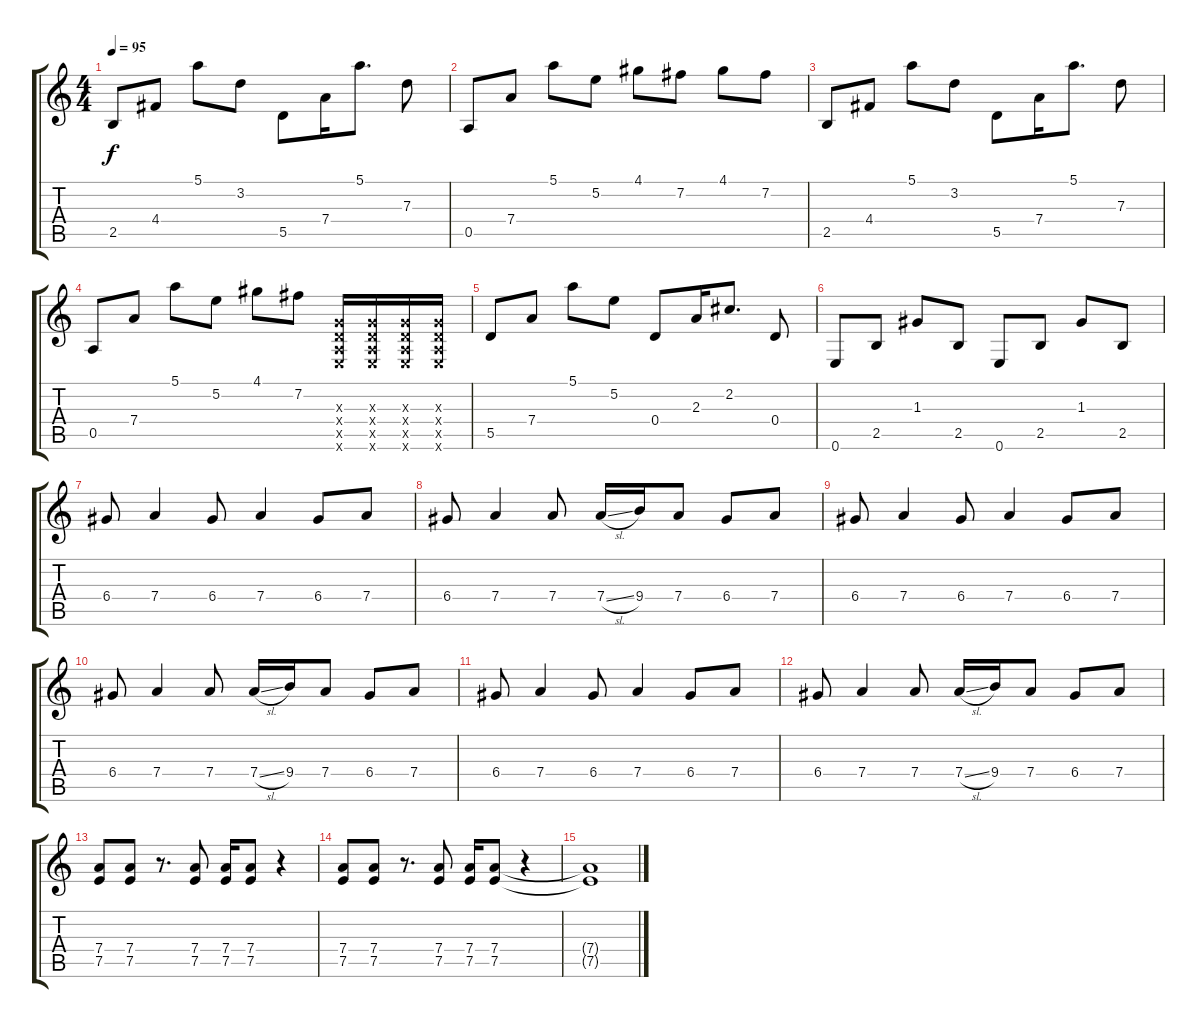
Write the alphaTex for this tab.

\track "" {instrument overdrivenguitar}
\staff {score tabs}
\tuning (E4 B3 G3 D3 A2 E2) {hide}
\ts (4 4)
\tempo 95
\clef g2
\ks c
2.5.8{dy f} 4.4.8 5.1.8 3.2.8 5.5.8 7.4.16 5.1.8{d} 7.3.8 |
0.5.8 7.4.8 5.1.8 5.2.8 4.1.8 7.2.8 4.1.8 7.2.8 |
2.5.8 4.4.8 5.1.8 3.2.8 5.5.8 7.4.16 5.1.8{d} 7.3.8 |
0.5.8 7.4.8 5.1.8 5.2.8 4.1.8 7.2.8 (0.3{x} 0.4{x} 0.5{x} 0.6{x}).16 (0.3{x} 0.4{x} 0.5{x} 0.6{x}).16 (0.3{x} 0.4{x} 0.5{x} 0.6{x}).16 (0.3{x} 0.4{x} 0.5{x} 0.6{x}).16 |
5.5.8 7.4.8 5.1.8 5.2.8 0.4.8 2.3.16 2.2.8{d} 0.4.8 |
0.6.8 2.5.8 1.3.8 2.5.8 0.6.8 2.5.8 1.3.8 2.5.8 |
6.4.8 7.4.4 6.4.8 7.4.4 6.4.8 7.4.8 |
6.4.8 7.4.4 7.4.8 7.4{sl}.16 9.4.16 7.4.8 6.4.8 7.4.8 |
6.4.8 7.4.4 6.4.8 7.4.4 6.4.8 7.4.8 |
6.4.8 7.4.4 7.4.8 7.4{sl}.16 9.4.16 7.4.8 6.4.8 7.4.8 |
6.4.8 7.4.4 6.4.8 7.4.4 6.4.8 7.4.8 |
6.4.8 7.4.4 7.4.8 7.4{sl}.16 9.4.16 7.4.8 6.4.8 7.4.8 |
(7.4 7.5).8 (7.4 7.5).8 r.8{d} (7.4 7.5).8 (7.4 7.5).16 (7.4 7.5).8 r.4 |
(7.4 7.5).8 (7.4 7.5).8 r.8{d} (7.4 7.5).8 (7.4 7.5).16 (7.4 7.5).8 r.4 |
(7.4{t} 7.5{t}).1
